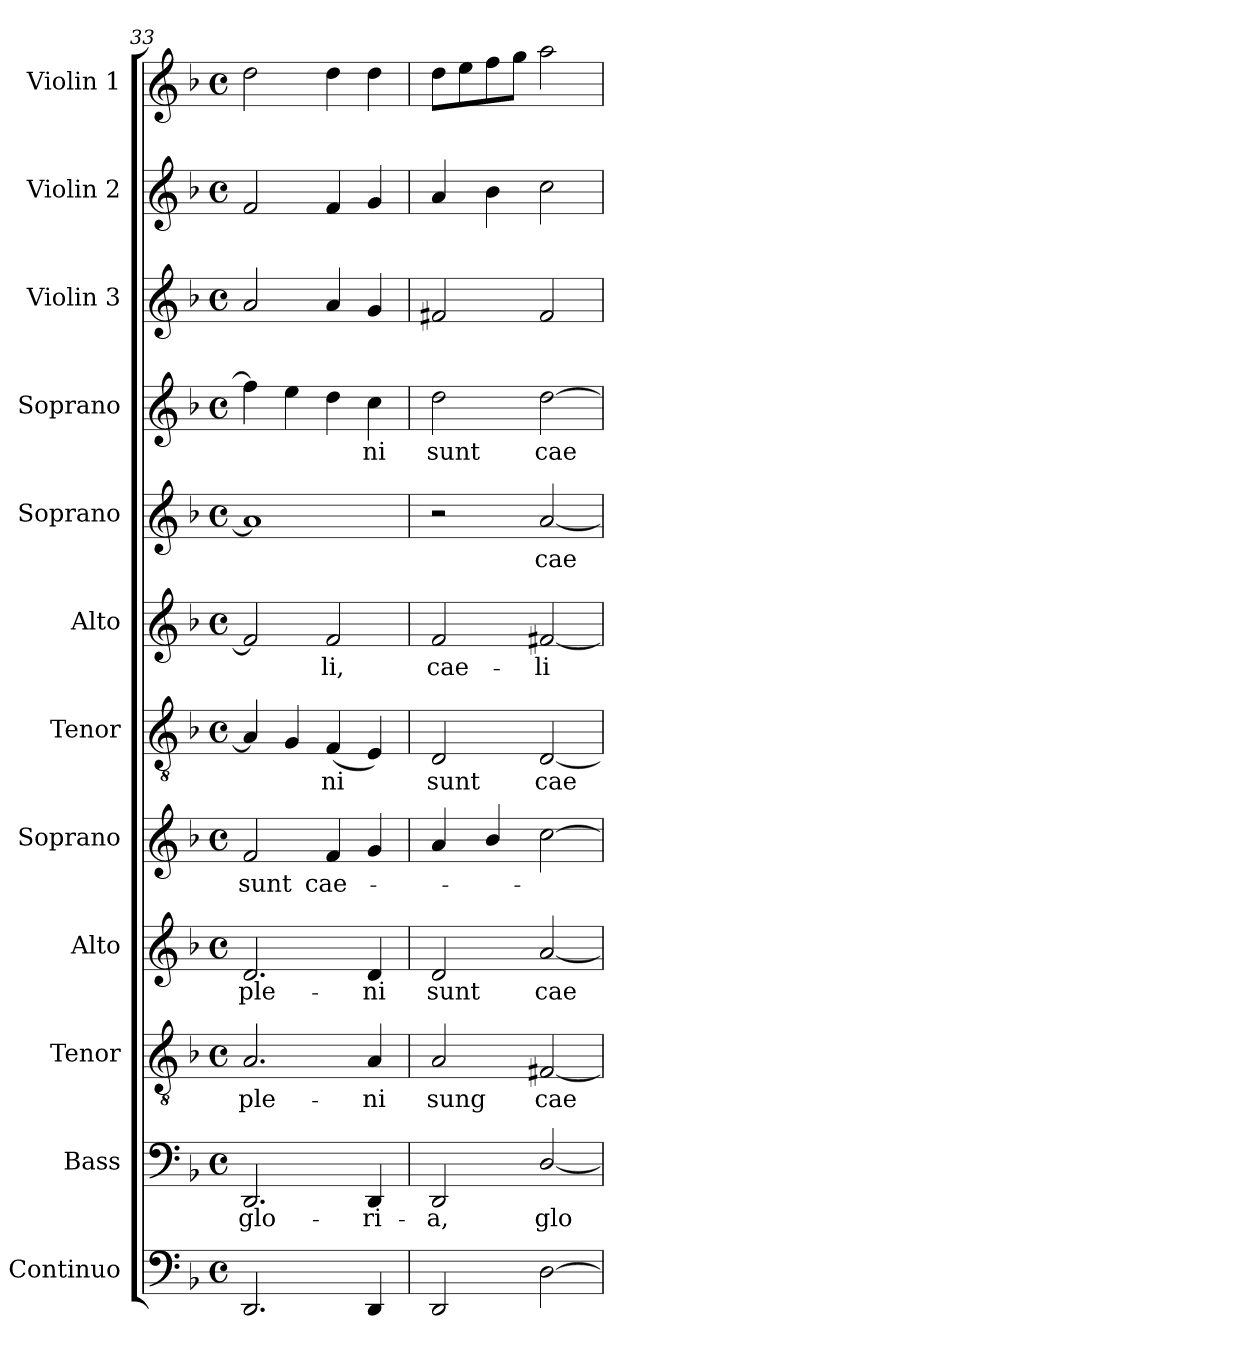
**kern	**kern	**text	**kern	**text	**kern	**text	**kern	**text	**kern	**text	**kern	**text	**kern	**text	**kern	**text	**kern	**kern	**kern
*part12	*part11	*part11	*part10	*part10	*part9	*part9	*part8	*part8	*part7	*part7	*part6	*part6	*part5	*part5	*part4	*part4	*part3	*part2	*part1
*staff12	*staff11	*staff11	*staff10	*staff10	*staff9	*staff9	*staff8	*staff8	*staff7	*staff7	*staff6	*staff6	*staff5	*staff5	*staff4	*staff4	*staff3	*staff2	*staff1
*I"Continuo	*I"Bass	*	*I"Tenor	*	*I"Alto	*	*I"Soprano	*	*I"Tenor	*	*I"Alto	*	*I"Soprano	*	*I"Soprano	*	*I"Violin 3	*I"Violin 2	*I"Violin 1
*I'Cont.	*I'B.	*	*I'T.	*	*I'A.	*	*I'S.	*	*I'T.	*	*I'A.	*	*I'S.	*	*I'S.	*	*I'Vln. 3	*I'Vln. 2	*I'Vln. 1
!!LO:PB:g=z
*clefF4	*clefF4	*	*clefGv2	*	*clefG2	*	*clefG2	*	*clefGv2	*	*clefG2	*	*clefG2	*	*clefG2	*	*clefG2	*clefG2	*clefG2
*	*	*	*ITrd7c12	*	*	*	*	*	*ITrd7c12	*	*	*	*	*	*	*	*	*	*
*k[b-]	*k[b-]	*	*k[b-]	*	*k[b-]	*	*k[b-]	*	*k[b-]	*	*k[b-]	*	*k[b-]	*	*k[b-]	*	*k[b-]	*k[b-]	*k[b-]
*F:	*F:	*	*F:	*	*F:	*	*F:	*	*F:	*	*F:	*	*F:	*	*F:	*	*F:	*F:	*F:
*M4/4	*M4/4	*	*M4/4	*	*M4/4	*	*M4/4	*	*M4/4	*	*M4/4	*	*M4/4	*	*M4/4	*	*M4/4	*M4/4	*M4/4
*met(c)	*met(c)	*	*met(c)	*	*met(c)	*	*met(c)	*	*met(c)	*	*met(c)	*	*met(c)	*	*met(c)	*	*met(c)	*met(c)	*met(c)
=33	=33	=33	=33	=33	=33	=33	=33	=33	=33	=33	=33	=33	=33	=33	=33	=33	=33	=33	=33
!	!	!LO:LY:b:color=#000000	!	!	!	!	!	!	!	!	!	!	!	!	!	!	!	!	!
!	!	!	!	!LO:LY:b:color=#000000	!	!	!	!	!	!	!	!	!	!	!	!	!	!	!
!	!	!	!	!	!	!LO:LY:b:color=#000000	!	!	!	!	!	!	!	!	!	!	!	!	!
!	!	!	!	!	!	!	!	!LO:LY:b:color=#000000	!	!	!	!	!	!	!	!	!	!	!
2.DDi/	2.DDi/	glo-	2.AAi/	ple-	2.di/	ple-	2fi/	sunt	4AAi/]	.	2fi/]	.	1ai]	.	4ffi\]	.	2ai/	2fi/	2ddi\
.	.	.	.	.	.	.	.	.	4GGi/	.	.	.	.	.	4eei\	.	.	.	.
!	!	!	!	!	!	!	!	!LO:LY:b:color=#000000	!	!	!	!	!	!	!	!	!	!	!
!	!	!	!	!	!	!	!	!	!	!LO:LY:b:color=#000000	!	!	!	!	!	!	!	!	!
!	!	!	!	!	!	!	!	!	!	!	!	!LO:LY:b:color=#000000	!	!	!	!	!	!	!
.	.	.	.	.	.	.	4fi/	cae-	(4FFi/	-ni	2fi/	-li,	.	.	4ddi\	.	4ai/	4fi/	4ddi\
!	!	!LO:LY:b:color=#000000	!	!	!	!	!	!	!	!	!	!	!	!	!	!	!	!	!
!	!	!	!	!LO:LY:b:color=#000000	!	!	!	!	!	!	!	!	!	!	!	!	!	!	!
!	!	!	!	!	!	!LO:LY:b:color=#000000	!	!	!	!	!	!	!	!	!	!	!	!	!
!	!	!	!	!	!	!	!	!	!	!	!	!	!	!	!	!LO:LY:b:color=#000000	!	!	!
4DDi/	4DDi/	-ri-	4AAi/	-ni	4di/	-ni	4gi/	.	4EEi/)	.	.	.	.	.	4cci\	-ni	4gi/	4gi/	4ddi\
=34	=34	=34	=34	=34	=34	=34	=34	=34	=34	=34	=34	=34	=34	=34	=34	=34	=34	=34	=34
!	!	!LO:LY:b:color=#000000	!	!	!	!	!	!	!	!	!	!	!	!	!	!	!	!	!
!	!	!	!	!LO:LY:b:color=#000000	!	!	!	!	!	!	!	!	!	!	!	!	!	!	!
!	!	!	!	!	!	!LO:LY:b:color=#000000	!	!	!	!	!	!	!	!	!	!	!	!	!
!	!	!	!	!	!	!	!	!	!	!LO:LY:b:color=#000000	!	!	!	!	!	!	!	!	!
!	!	!	!	!	!	!	!	!	!	!	!	!LO:LY:b:color=#000000	!	!	!	!	!	!	!
!	!	!	!	!	!	!	!	!	!	!	!	!	!	!	!	!LO:LY:b:color=#000000	!	!	!
2DDi/	2DDi/	-a,	2AAi/	sung	2di/	sunt	4ai/	.	2DDi/	sunt	2fi/	cae-	2r	.	2ddi\	sunt	2f#Xi/	4ai/	8ddi\L
.	.	.	.	.	.	.	.	.	.	.	.	.	.	.	.	.	.	.	8eei\
.	.	.	.	.	.	.	4b-i/	.	.	.	.	.	.	.	.	.	.	4b-i\	8ffi\
.	.	.	.	.	.	.	.	.	.	.	.	.	.	.	.	.	.	.	8ggi\J
!	!	!LO:LY:b:color=#000000	!	!	!	!	!	!	!	!	!	!	!	!	!	!	!	!	!
!	!	!	!	!LO:LY:b:color=#000000	!	!	!	!	!	!	!	!	!	!	!	!	!	!	!
!	!	!	!	!	!	!LO:LY:b:color=#000000	!	!	!	!	!	!	!	!	!	!	!	!	!
!	!	!	!	!	!	!	!	!	!	!LO:LY:b:color=#000000	!	!	!	!	!	!	!	!	!
!	!	!	!	!	!	!	!	!	!	!	!	!LO:LY:b:color=#000000	!	!	!	!	!	!	!
!	!	!	!	!	!	!	!	!	!	!	!	!	!	!LO:LY:b:color=#000000	!	!	!	!	!
!	!	!	!	!	!	!	!	!	!	!	!	!	!	!	!	!LO:LY:b:color=#000000	!	!	!
[>2Di\	[<2Di/	glo-	[<2FF#Xi/	cae-	[<2ai/	cae-	[>2cci\	.	[<2DDi/	cae-	[<2f#i/	-li	[<2ai/	cae-	[>2ddi\	cae-	2f#i/	2cci\	2aai\
=	=	=	=	=	=	=	=	=	=	=	=	=	=	=	=	=	=	=	=
*-	*-	*-	*-	*-	*-	*-	*-	*-	*-	*-	*-	*-	*-	*-	*-	*-	*-	*-	*-
